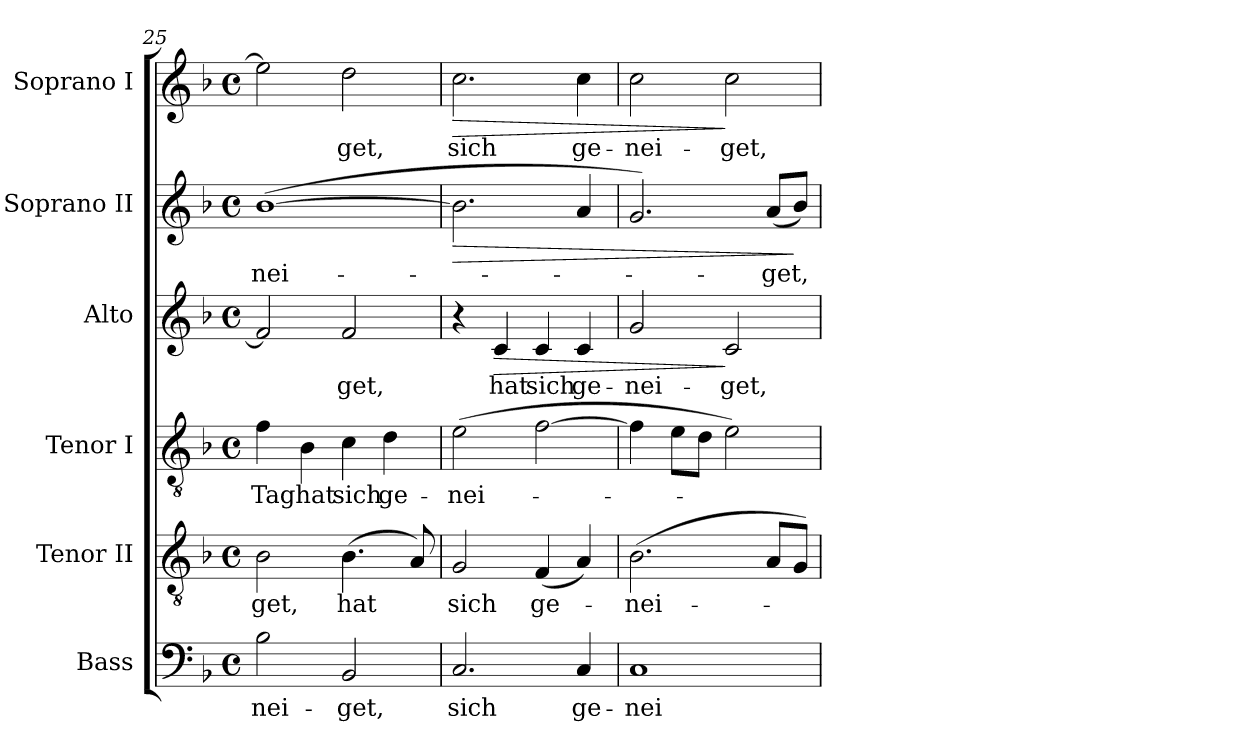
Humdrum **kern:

**kern	**text	**kern	**text	**kern	**text	**kern	**text	**dynam	**kern	**text	**dynam	**kern	**text	**dynam
*part6	*part6	*part5	*part5	*part4	*part4	*part3	*part3	*part3	*part2	*part2	*part2	*part1	*part1	*part1
*staff6	*staff6	*staff5	*staff5	*staff4	*staff4	*staff3	*staff3	*staff3	*staff2	*staff2	*staff2	*staff1	*staff1	*staff1
*I"Bass	*	*I"Tenor II	*	*I"Tenor I	*	*I"Alto	*	*	*I"Soprano II	*	*	*I"Soprano I	*	*
*I'B	*	*I'T. II	*	*I'T. I	*	*I'A	*	*	*I'S. II	*	*	*I'S. I	*	*
*clefF4	*	*clefGv2	*	*clefGv2	*	*clefG2	*	*	*clefG2	*	*	*clefG2	*	*
*	*	*ITrd7c12	*	*ITrd7c12	*	*	*	*	*	*	*	*	*	*
*k[b-]	*	*k[b-]	*	*k[b-]	*	*k[b-]	*	*	*k[b-]	*	*	*k[b-]	*	*
*F:	*	*F:	*	*F:	*	*F:	*	*	*F:	*	*	*F:	*	*
*M4/4	*	*M4/4	*	*M4/4	*	*M4/4	*	*	*M4/4	*	*	*M4/4	*	*
*met(c)	*	*met(c)	*	*met(c)	*	*met(c)	*	*	*met(c)	*	*	*met(c)	*	*
=25	=25	=25	=25	=25	=25	=25	=25	=25	=25	=25	=25	=25	=25	=25
!	!LO:LY:b:color=#000000	!	!	!	!	!	!	!	!	!	!	!	!	!
!	!	!	!LO:LY:b:color=#000000	!	!	!	!	!	!	!	!	!	!	!
!	!	!	!	!	!LO:LY:b:color=#000000	!	!	!	!	!	!	!	!	!
!	!	!	!	!	!	!	!	!	!	!LO:LY:b:color=#000000	!	!	!	!
2B-i\	-nei-	2BB-i\	-get,	4Fi\	Tag	2fi/]	.	.	([>1b-i	-nei-	.	2ee-i\]	.	.
!	!	!	!	!	!LO:LY:b:color=#000000	!	!	!	!	!	!	!	!	!
.	.	.	.	4BB-i\	hat	.	.	.	.	.	.	.	.	.
!	!LO:LY:b:color=#000000	!	!	!	!	!	!	!	!	!	!	!	!	!
!	!	!	!LO:LY:b:color=#000000	!	!	!	!	!	!	!	!	!	!	!
!	!	!	!	!	!LO:LY:b:color=#000000	!	!	!	!	!	!	!	!	!
!	!	!	!	!	!	!	!LO:LY:b:color=#000000	!	!	!	!	!	!	!
!	!	!	!	!	!	!	!	!	!	!	!	!	!LO:LY:b:color=#000000	!
2BB-i/	-get,	(4.BB-i\	hat	4Ci\	sich	2fi/	-get,	.	.	.	.	2ddi\	-get,	.
!	!	!	!	!	!LO:LY:b:color=#000000	!	!	!	!	!	!	!	!	!
.	.	.	.	4Di\	ge-	.	.	.	.	.	.	.	.	.
.	.	8AAi/)	.	.	.	.	.	.	.	.	.	.	.	.
!!LO:PB:g=z
=26	=26	=26	=26	=26	=26	=26	=26	=26	=26	=26	=26	=26	=26	=26
!	!LO:LY:b:color=#000000	!	!	!	!	!	!	!	!	!	!	!	!	!
!	!	!	!LO:LY:b:color=#000000	!	!	!	!	!	!	!	!	!	!	!
!	!	!	!	!	!LO:LY:b:color=#000000	!	!	!	!	!	!LO:HP:b	!	!	!
!	!	!	!	!	!	!	!	!	!	!	!	!	!LO:LY:b:color=#000000	!LO:HP:b
2.Ci/	sich	2GGi/	sich	(2Ei\	-nei-	4r	.	.	2.b-i\]	.	>	2.cci\	sich	>
!	!	!	!	!	!	!	!LO:LY:b:color=#000000	!LO:HP:b	!	!	!	!	!	!
.	.	.	.	.	.	4ci/	hat	>	.	.	.	.	.	.
!	!	!	!LO:LY:b:color=#000000	!	!	!	!	!	!	!	!	!	!	!
!	!	!	!	!	!	!	!LO:LY:b:color=#000000	!	!	!	!	!	!	!
.	.	(4FFi/	ge-	[>2Fi\	.	4ci/	sich	.	.	.	.	.	.	.
!	!LO:LY:b:color=#000000	!	!	!	!	!	!	!	!	!	!	!	!	!
!	!	!	!	!	!	!	!LO:LY:b:color=#000000	!	!	!	!	!	!	!
!	!	!	!	!	!	!	!	!	!	!	!	!	!LO:LY:b:color=#000000	!
4Ci/	ge-	4AAi/)	.	.	.	4ci/	ge-	.	4ai/	.	.	4cci\	ge-	.
=27	=27	=27	=27	=27	=27	=27	=27	=27	=27	=27	=27	=27	=27	=27
!	!LO:LY:b:color=#000000	!	!	!	!	!	!	!	!	!	!	!	!	!
!	!	!	!LO:LY:b:color=#000000	!	!	!	!	!	!	!	!	!	!	!
!	!	!	!	!	!	!	!LO:LY:b:color=#000000	!	!	!	!	!	!	!
!	!	!	!	!	!	!	!	!	!	!	!	!	!LO:LY:b:color=#000000	!
1Ci	-nei-	(2.BB-i\	-nei-	4Fi\]	.	2gi/	-nei-	.	2.gi/)	.	.	2cci\	-nei-	.
.	.	.	.	8Ei\L	.	.	.	.	.	.	.	.	.	.
.	.	.	.	8Di\J	.	.	.	.	.	.	.	.	.	.
!	!	!	!	!	!	!	!LO:LY:b:color=#000000	!	!	!	!	!	!	!
!	!	!	!	!	!	!	!	!	!	!	!	!	!LO:LY:b:color=#000000	!
.	.	.	.	2Ei\)	.	2ci/	-get,	]	.	.	.	2cci\	-get,	]
!	!	!	!	!	!	!	!	!	!	!LO:LY:b:color=#000000	!	!	!	!
.	.	8AAi/L	.	.	.	.	.	.	(8ai/L	-get,	.	.	.	.
.	.	8GGi/J)	.	.	.	.	.	.	8b-i/J)	.	]	.	.	.
=	=	=	=	=	=	=	=	=	=	=	=	=	=	=
*-	*-	*-	*-	*-	*-	*-	*-	*-	*-	*-	*-	*-	*-	*-
